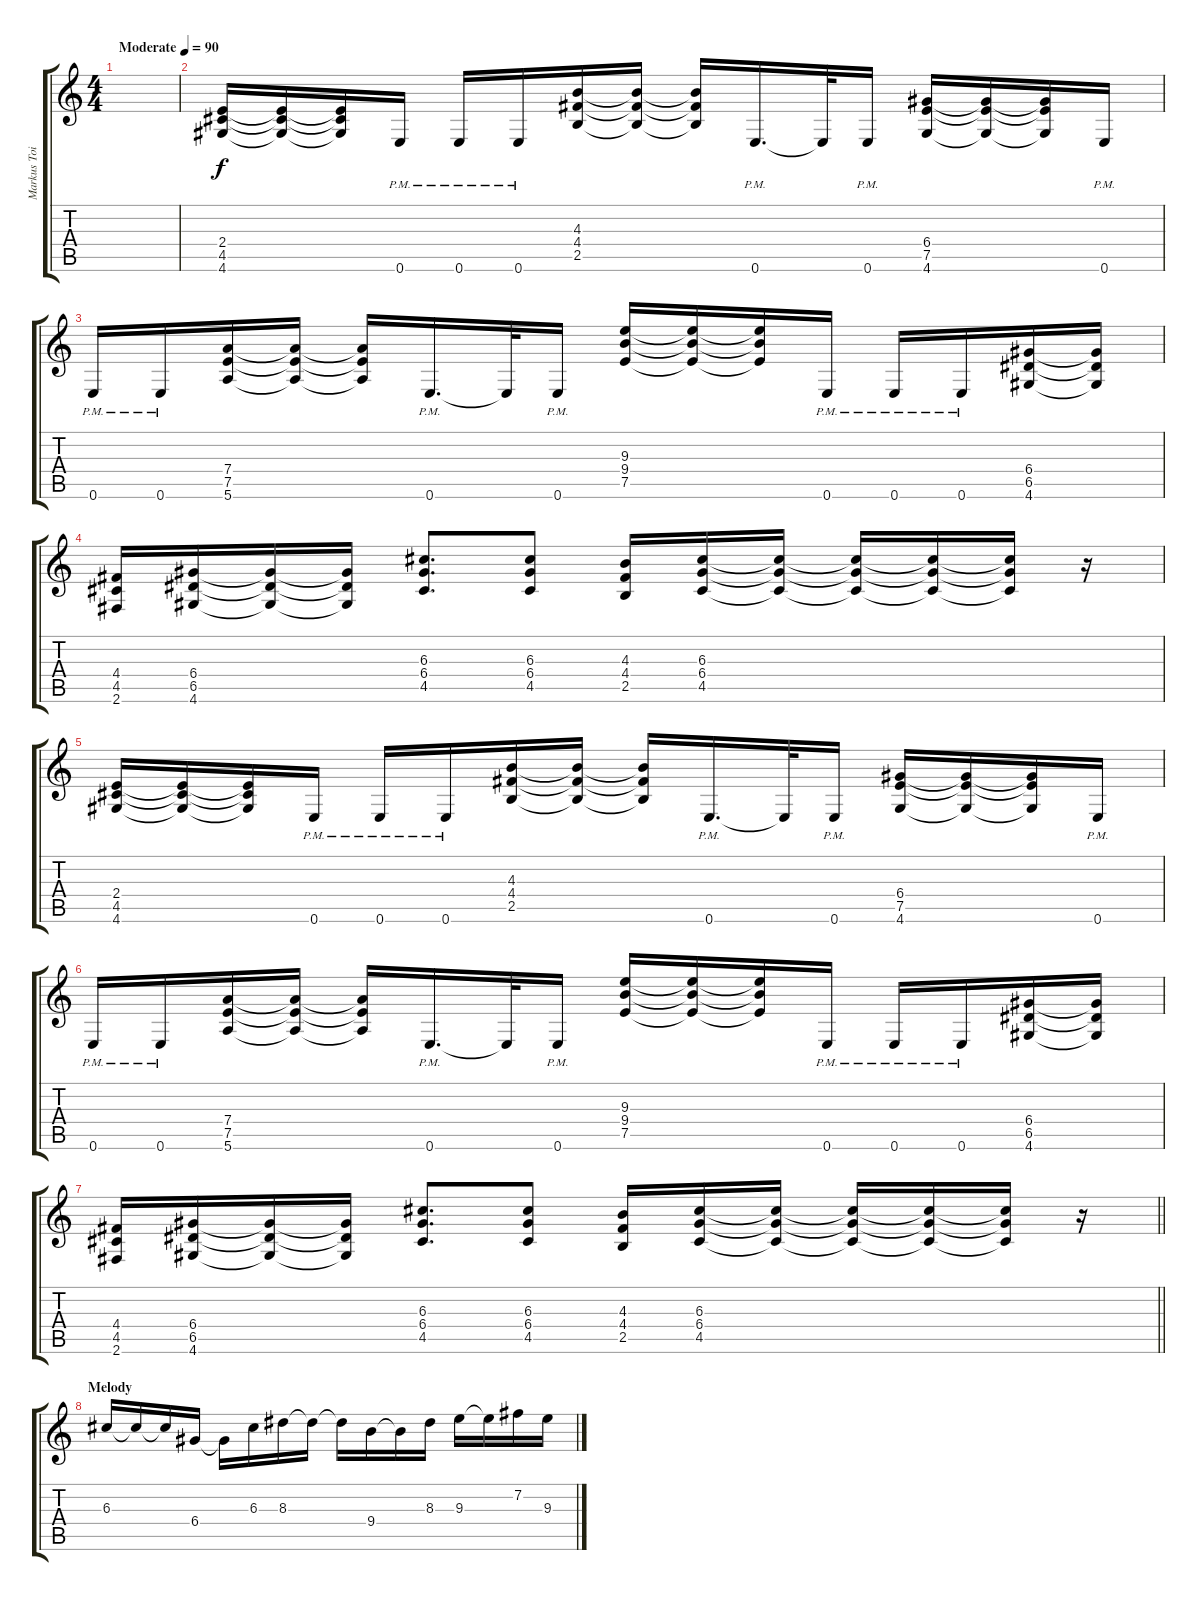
\track ("Markus Toivonen" "Markus Toi") {instrument distortionguitar}
\staff {score tabs}
\tuning (E4 B3 G3 D3 A2 E2) {hide}
\ts (4 4)
\tempo (90 "Moderate")
\clef g2
\ks c
|
(2.4 4.5 4.6).16 (2.4{t} 4.5{t} 4.6{t}).16 (2.4{t} 4.5{t} 4.6{t}).16 0.6{pm}.16 0.6{pm}.16 0.6{pm}.16 (4.3 4.4 2.5).16 (4.3{t} 4.4{t} 2.5{t}).16 (4.3{t} 4.4{t} 2.5{t}).16 0.6{pm}.16{d} 0.6{t}.32 0.6{pm}.16 (6.4 7.5 4.6).16 (6.4{t} 7.5{t} 4.6{t}).16 (6.4{t} 7.5{t} 4.6{t}).16 0.6{pm}.16 |
0.6{pm}.16 0.6{pm}.16 (7.4 7.5 5.6).16 (7.4{t} 7.5{t} 5.6{t}).16 (7.4{t} 7.5{t} 5.6{t}).16 0.6{pm}.16{d} 0.6{t}.32 0.6{pm}.16 (9.3 9.4 7.5).16 (9.3{t} 9.4{t} 7.5{t}).16 (9.3{t} 9.4{t} 7.5{t}).16 0.6{pm}.16 0.6{pm}.16 0.6{pm}.16 (6.4 6.5 4.6).16 (6.4{t} 6.5{t} 4.6{t}).16 |
(4.4 4.5 2.6).16 (6.4 6.5 4.6).16 (6.4{t} 6.5{t} 4.6{t}).16 (6.4{t} 6.5{t} 4.6{t}).16 (6.3 6.4 4.5).8{d} (6.3 6.4 4.5).8 (4.3 4.4 2.5).16 (6.3 6.4 4.5).16 (6.3{t} 6.4{t} 4.5{t}).16 (6.3{t} 6.4{t} 4.5{t}).16 (6.3{t} 6.4{t} 4.5{t}).16 (6.3{t} 6.4{t} 4.5{t}).16 r.16 |
(2.4 4.5 4.6).16 (2.4{t} 4.5{t} 4.6{t}).16 (2.4{t} 4.5{t} 4.6{t}).16 0.6{pm}.16 0.6{pm}.16 0.6{pm}.16 (4.3 4.4 2.5).16 (4.3{t} 4.4{t} 2.5{t}).16 (4.3{t} 4.4{t} 2.5{t}).16 0.6{pm}.16{d} 0.6{t}.32 0.6{pm}.16 (6.4 7.5 4.6).16 (6.4{t} 7.5{t} 4.6{t}).16 (6.4{t} 7.5{t} 4.6{t}).16 0.6{pm}.16 |
0.6{pm}.16 0.6{pm}.16 (7.4 7.5 5.6).16 (7.4{t} 7.5{t} 5.6{t}).16 (7.4{t} 7.5{t} 5.6{t}).16 0.6{pm}.16{d} 0.6{t}.32 0.6{pm}.16 (9.3 9.4 7.5).16 (9.3{t} 9.4{t} 7.5{t}).16 (9.3{t} 9.4{t} 7.5{t}).16 0.6{pm}.16 0.6{pm}.16 0.6{pm}.16 (6.4 6.5 4.6).16 (6.4{t} 6.5{t} 4.6{t}).16 |
\barLineRight lightlight
(4.4 4.5 2.6).16 (6.4 6.5 4.6).16 (6.4{t} 6.5{t} 4.6{t}).16 (6.4{t} 6.5{t} 4.6{t}).16 (6.3 6.4 4.5).8{d} (6.3 6.4 4.5).8 (4.3 4.4 2.5).16 (6.3 6.4 4.5).16 (6.3{t} 6.4{t} 4.5{t}).16 (6.3{t} 6.4{t} 4.5{t}).16 (6.3{t} 6.4{t} 4.5{t}).16 (6.3{t} 6.4{t} 4.5{t}).16 r.16 |
\section ("" "Melody")
6.3.16 6.3{t}.16 6.3{t}.16 6.4.16 6.4{t}.16 6.3.16 8.3.16 8.3{t}.16 8.3{t}.16 9.4.16 9.4{t}.16 8.3.16 9.3.16 9.3{t}.16 7.2.16 9.3.16
